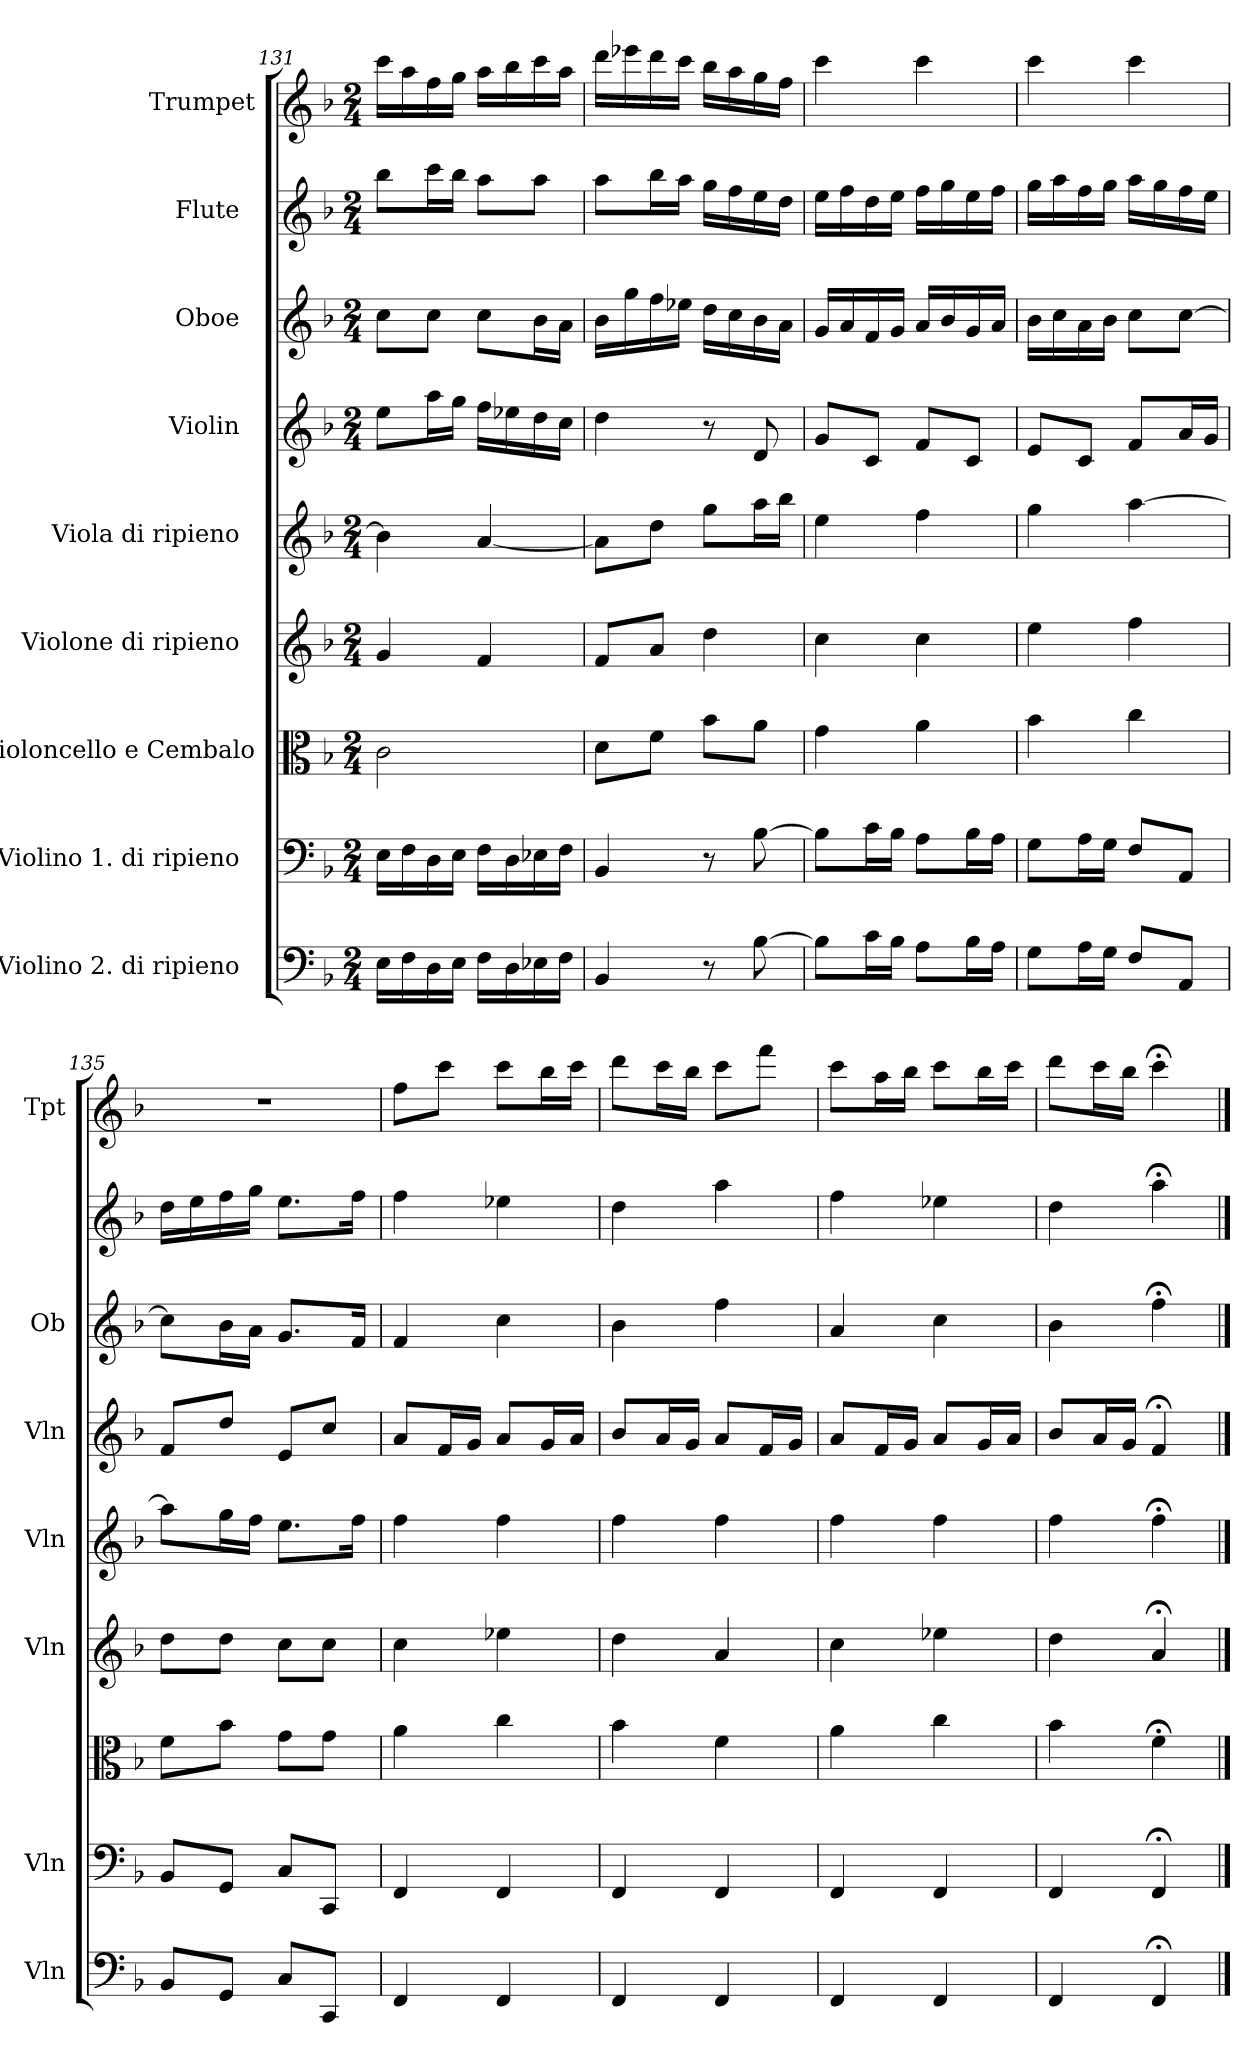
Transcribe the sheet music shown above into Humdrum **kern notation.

**kern	**kern	**kern	**kern	**kern	**kern	**kern	**kern	**kern
*part9	*part8	*part7	*part6	*part5	*part4	*part3	*part2	*part1
*staff9	*staff8	*staff7	*staff6	*staff5	*staff4	*staff3	*staff2	*staff1
*I"Violino 2. di ripieno  	*I"Violino 1.  di ripieno  	*I"Violoncello e Cembalo	*I"Violone  di ripieno  	*I"Viola  di ripieno    	*I"Violin              	*I"Oboe                	*I"Flute               	*I"Trumpet
*I'Vln	*I'Vln	*	*I'Vln	*I'Vln	*I'Vln	*I'Ob	*	*I'Tpt
*clefF4	*clefF4	*clefC3	*clefG2	*clefG2	*clefG2	*clefG2	*clefG2	*clefG2
*	*	*	*	*	*	*	*	*ITrd1c2
*k[b-]	*k[b-]	*k[b-]	*k[b-]	*k[b-]	*k[b-]	*k[b-]	*k[b-]	*k[b-e-a-]
*F:	*F:	*F:	*F:	*F:	*F:	*F:	*F:	*E-:
*M2/4	*M2/4	*M2/4	*M2/4	*M2/4	*M2/4	*M2/4	*M2/4	*M2/4
=131	=131	=131	=131	=131	=131	=131	=131	=131
16E\LL	16E\LL	2c\	4g/	4b-\]	8ee\L	8cc\L	8bb-\L	16bb-\LL
16F\	16F\	.	.	.	.	.	.	16gg\
16D\	16D\	.	.	.	16aa\L	8cc\J	16ccc\L	16ee-\
16E\JJ	16E\JJ	.	.	.	16gg\JJ	.	16bb-\JJ	16ff\JJ
16F\LL	16F\LL	.	4f/	[4a/	16ff\LL	8cc\L	8aa\L	16gg\LL
16D\	16D\	.	.	.	16ee-X\	.	.	16aa-\
16E-X\	16E-X\	.	.	.	16dd\	16b-\L	8aa\J	16bb-\
16F\JJ	16F\JJ	.	.	.	16cc\JJ	16a\JJ	.	16gg\JJ
=132	=132	=132	=132	=132	=132	=132	=132	=132
4BB-/	4BB-/	8d\L	8f/L	8a\L]	4dd\	16b-\LL	8aa\L	16ccc\LL
.	.	.	.	.	.	16gg\	.	16ddd-X\
.	.	8f\J	8a/J	8dd\J	.	16ff\	16bb-\L	16ccc\
.	.	.	.	.	.	16ee-X\JJ	16aa\JJ	16bb-\JJ
8r	8r	8b-\L	4dd\	8gg\L	8r	16dd\LL	16gg\LL	16aa-\LL
.	.	.	.	.	.	16cc\	16ff\	16gg\
[8B-\	[8B-\	8a\J	.	16aa\L	8d/	16b-\	16ee\	16ff\
.	.	.	.	16bb-\JJ	.	16a\JJ	16dd\JJ	16ee-\JJ
=133	=133	=133	=133	=133	=133	=133	=133	=133
8B-\L]	8B-\L]	4g\	4cc\	4ee\	8g/L	16g/LL	16ee\LL	4bb-\
.	.	.	.	.	.	16a/	16ff\	.
16c\L	16c\L	.	.	.	8c/J	16f/	16dd\	.
16B-\JJ	16B-\JJ	.	.	.	.	16g/JJ	16ee\JJ	.
8A\L	8A\L	4a\	4cc\	4ff\	8f/L	16a/LL	16ff\LL	4bb-\
.	.	.	.	.	.	16b-/	16gg\	.
16B-\L	16B-\L	.	.	.	8c/J	16g/	16ee\	.
16A\JJ	16A\JJ	.	.	.	.	16a/JJ	16ff\JJ	.
=134	=134	=134	=134	=134	=134	=134	=134	=134
8G\L	8G\L	4b-\	4ee\	4gg\	8e/L	16b-\LL	16gg\LL	4bb-\
.	.	.	.	.	.	16cc\	16aa\	.
16A\L	16A\L	.	.	.	8c/J	16a\	16ff\	.
16G\JJ	16G\JJ	.	.	.	.	16b-\JJ	16gg\JJ	.
8F/L	8F/L	4cc\	4ff\	[4aa\	8f/L	8cc\L	16aa\LL	4bb-\
.	.	.	.	.	.	.	16gg\	.
8AA/J	8AA/J	.	.	.	16a/L	[8cc\J	16ff\	.
.	.	.	.	.	16g/JJ	.	16ee\JJ	.
=135	=135	=135	=135	=135	=135	=135	=135	=135
8BB-/L	8BB-/L	8f\L	8dd\L	8aa\L]	8f/L	8cc\L]	16dd\LL	2r
.	.	.	.	.	.	.	16ee\	.
8GG/J	8GG/J	8b-\J	8dd\J	16gg\L	8dd/J	16b-\L	16ff\	.
.	.	.	.	16ff\JJ	.	16a\JJ	16gg\JJ	.
8C/L	8C/L	8g\L	8cc\L	8.ee\L	8e/L	8.g/L	8.ee\L	.
8CC/J	8CC/J	8g\J	8cc\J	.	8cc/J	.	.	.
.	.	.	.	16ff\Jk	.	16f/Jk	16ff\Jk	.
=136	=136	=136	=136	=136	=136	=136	=136	=136
4FF/	4FF/	4a\	4cc\	4ff\	8a/L	4f/	4ff\	8ee-\L
.	.	.	.	.	16f/L	.	.	8bb-\J
.	.	.	.	.	16g/JJ	.	.	.
4FF/	4FF/	4cc\	4ee-X\	4ff\	8a/L	4cc\	4ee-X\	8bb-\L
.	.	.	.	.	16g/L	.	.	16aa-\L
.	.	.	.	.	16a/JJ	.	.	16bb-\JJ
=137	=137	=137	=137	=137	=137	=137	=137	=137
4FF/	4FF/	4b-\	4dd\	4ff\	8b-/L	4b-\	4dd\	8ccc\L
.	.	.	.	.	16a/L	.	.	16bb-\L
.	.	.	.	.	16g/JJ	.	.	16aa-\JJ
4FF/	4FF/	4f\	4a/	4ff\	8a/L	4ff\	4aa\	8bb-\L
.	.	.	.	.	16f/L	.	.	8eee-\J
.	.	.	.	.	16g/JJ	.	.	.
=138	=138	=138	=138	=138	=138	=138	=138	=138
4FF/	4FF/	4a\	4cc\	4ff\	8a/L	4a/	4ff\	8bb-\L
.	.	.	.	.	16f/L	.	.	16gg\L
.	.	.	.	.	16g/JJ	.	.	16aa-\JJ
4FF/	4FF/	4cc\	4ee-X\	4ff\	8a/L	4cc\	4ee-X\	8bb-\L
.	.	.	.	.	16g/L	.	.	16aa-\L
.	.	.	.	.	16a/JJ	.	.	16bb-\JJ
=139	=139	=139	=139	=139	=139	=139	=139	=139
4FF/	4FF/	4b-\	4dd\	4ff\	8b-/L	4b-\	4dd\	8ccc\L
.	.	.	.	.	16a/L	.	.	16bb-\L
.	.	.	.	.	16g/JJ	.	.	16aa-\JJ
4FF;/	4FF;/	4f;<\	4a;/	4ff;<\	4f;/	4ff;<\	4aa;<\	4bb-;<\
==	==	==	==	==	==	==	==	==
*-	*-	*-	*-	*-	*-	*-	*-	*-
